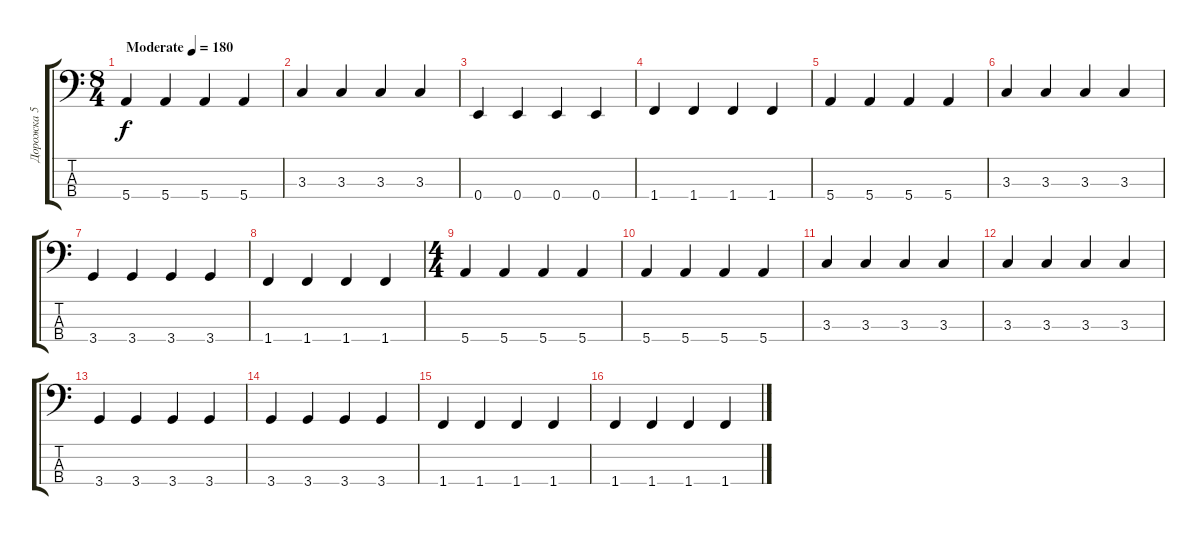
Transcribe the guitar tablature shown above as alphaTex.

\track ("Дорожка 5" "Дорожка 5") {instrument electricbassfinger}
\staff {score tabs}
\tuning (G2 D2 A1 E1) {hide}
\ts (8 4)
\tempo (180 "Moderate")
\clef f4
\ks c
5.4.4{dy f instrument electricbassfinger} 5.4.4 5.4.4 5.4.4 |
3.3.4 3.3.4 3.3.4 3.3.4 |
0.4.4 0.4.4 0.4.4 0.4.4 |
1.4.4 1.4.4 1.4.4 1.4.4 |
5.4.4 5.4.4 5.4.4 5.4.4 |
3.3.4 3.3.4 3.3.4 3.3.4 |
3.4.4 3.4.4 3.4.4 3.4.4 |
1.4.4 1.4.4 1.4.4 1.4.4 |
\ts (4 4)
5.4.4 5.4.4 5.4.4 5.4.4 |
5.4.4 5.4.4 5.4.4 5.4.4 |
3.3.4 3.3.4 3.3.4 3.3.4 |
3.3.4 3.3.4 3.3.4 3.3.4 |
3.4.4 3.4.4 3.4.4 3.4.4 |
3.4.4 3.4.4 3.4.4 3.4.4 |
1.4.4 1.4.4 1.4.4 1.4.4 |
1.4.4 1.4.4 1.4.4 1.4.4
